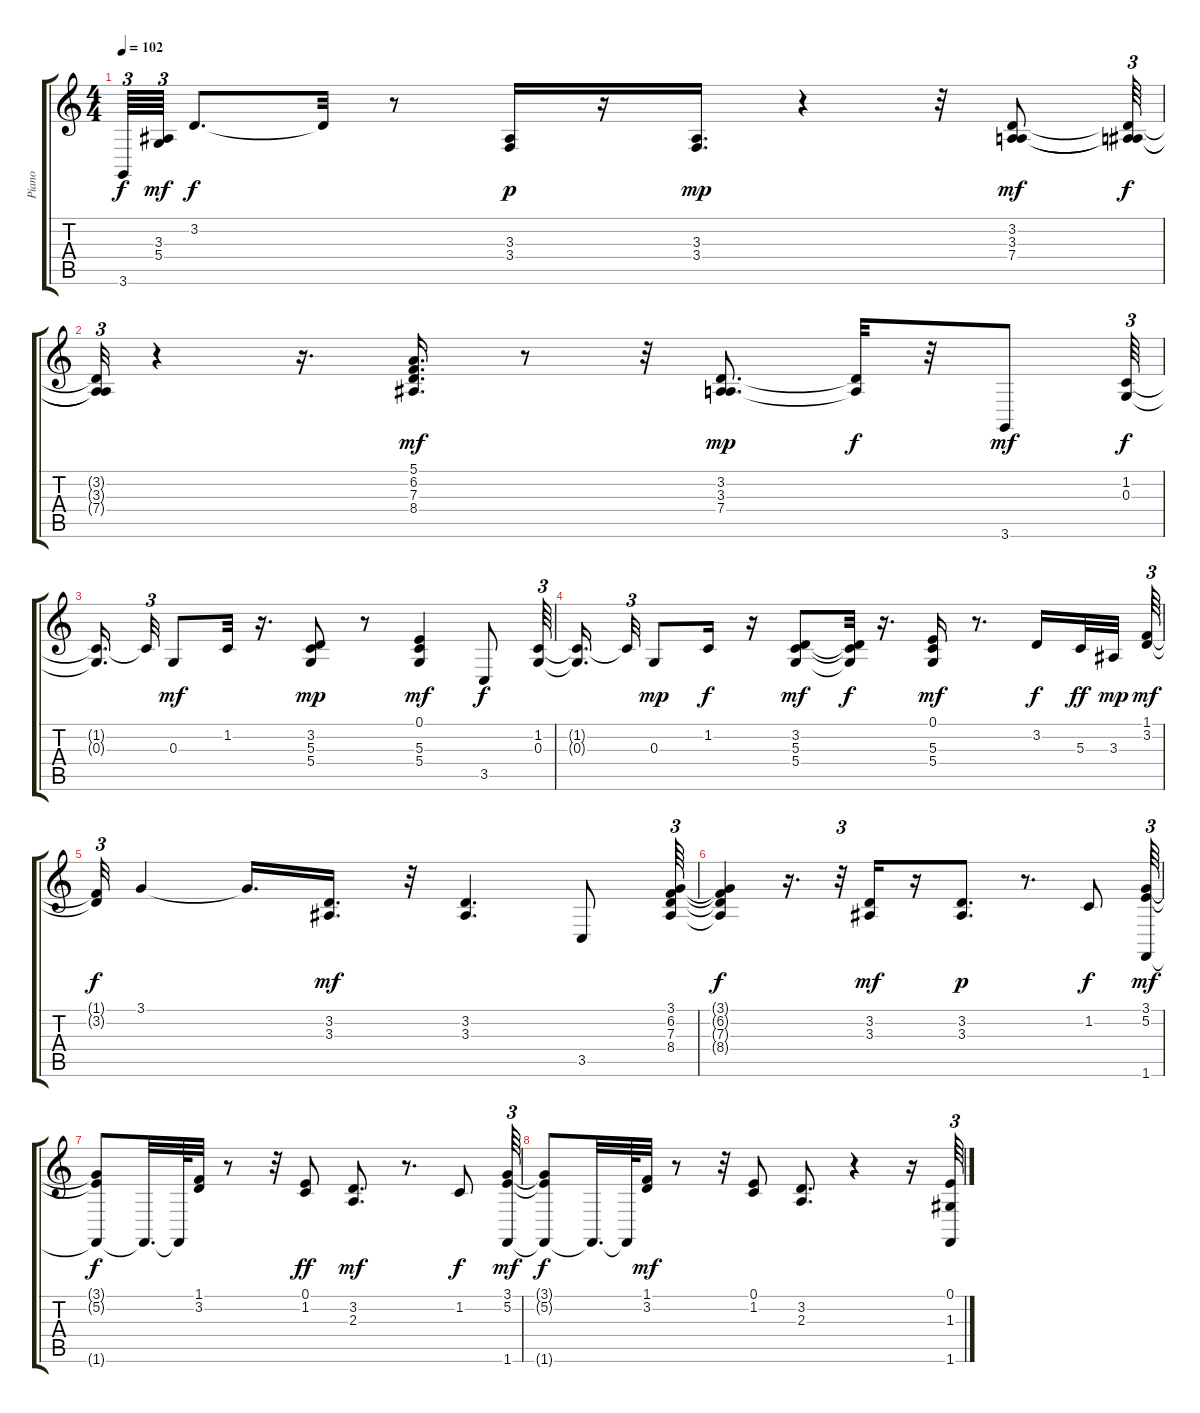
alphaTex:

\track ("Piano" "Piano") {instrument acousticgrandpiano}
\staff {score tabs}
\tuning (E4 B3 G3 D3 A2 E2) {hide}
\ts (4 4)
\tempo 102
\clef g2
\ks c
3.6{t}.64{tu (3 2) dy f} (3.3 5.4).64{tu (3 2) dy mf} 3.2.8{d dy f} 3.2{t}.32 r.8 (3.3 3.4).16{dy p} r.16 (3.3 3.4).16{d dy mp} r.4 r.32 (3.2 3.3 7.4).8{dy mf} (3.2{t} 3.3{t} 7.4{t}).64{tu (3 2) dy f} |
(3.2{t} 3.3{t} 7.4{t}).32{tu (3 2)} r.4 r.16{d} (5.1 6.2 7.3 8.4).16{d dy mf} r.8 r.32 (3.2 3.3 7.4).8{d dy mp} (3.2{t} 7.4{t}).32{dy f} r.32 3.6.8{dy mf} (1.2 0.3).64{tu (3 2) dy f} |
(1.2{t} 0.3{t}).16{d beam splitsecondary} 1.2{t}.32{tu (3 2)} 0.3.8{dy mf} 1.2.32 r.16{d} (3.2 5.3 5.4).8{dy mp} r.8 (0.1 5.3 5.4).4{dy mf} 3.5.8{dy f} (1.2 0.3).64{tu (3 2)} |
(1.2{t} 0.3{t}).16{d beam splitsecondary} 1.2{t}.32{tu (3 2)} 0.3.8{dy mp} 1.2.16{dy f} r.16 (3.2 5.3 5.4).8{dy mf} (3.2{t} 5.3{t} 5.4{t}).32{dy f} r.16{d} (0.1 5.3 5.4).16{dy mf} r.8{d} 3.2.16{dy f} 5.3.32{dy ff} 3.3.32{dy mp beam splitsecondary} (1.1 3.2).64{tu (3 2) dy mf} |
(1.1{t} 3.2{t}).32{tu (3 2) dy f} 3.1.4 3.1{t}.16{d} (3.2 3.3).16{d dy mf} r.32 (3.2 3.3).4{d} 3.5.8 (3.1 6.2 7.3 8.4).64{tu (3 2)} |
(3.1{t} 6.2{t} 7.3{t} 8.4{t}).4{dy f} r.16{d} r.32{tu (3 2)} (3.2 3.3).16{dy mf} r.16 (3.2 3.3).8{d dy p} r.8{d} 1.2.8{dy f} (3.1 5.2 1.6).64{tu (3 2) dy mf} |
(3.1{t} 5.2{t} 1.6{t}).8{dy f} 1.6{t}.32{d} 1.6{t}.64 (1.1 3.2).32 r.8 r.32 (0.1 1.2).8{dy ff} (3.2 2.3).8{d dy mf} r.8{d} 1.2.8{dy f} (3.1 5.2 1.6).64{tu (3 2) dy mf} |
(3.1{t} 5.2{t} 1.6{t}).8{dy f} 1.6{t}.32{d} 1.6{t}.64 (1.1 3.2).32{dy mf} r.8 r.32 (0.1 1.2).8 (3.2 2.3).8{d} r.4 r.16 (0.1 1.3 1.6).64{tu (3 2)}
